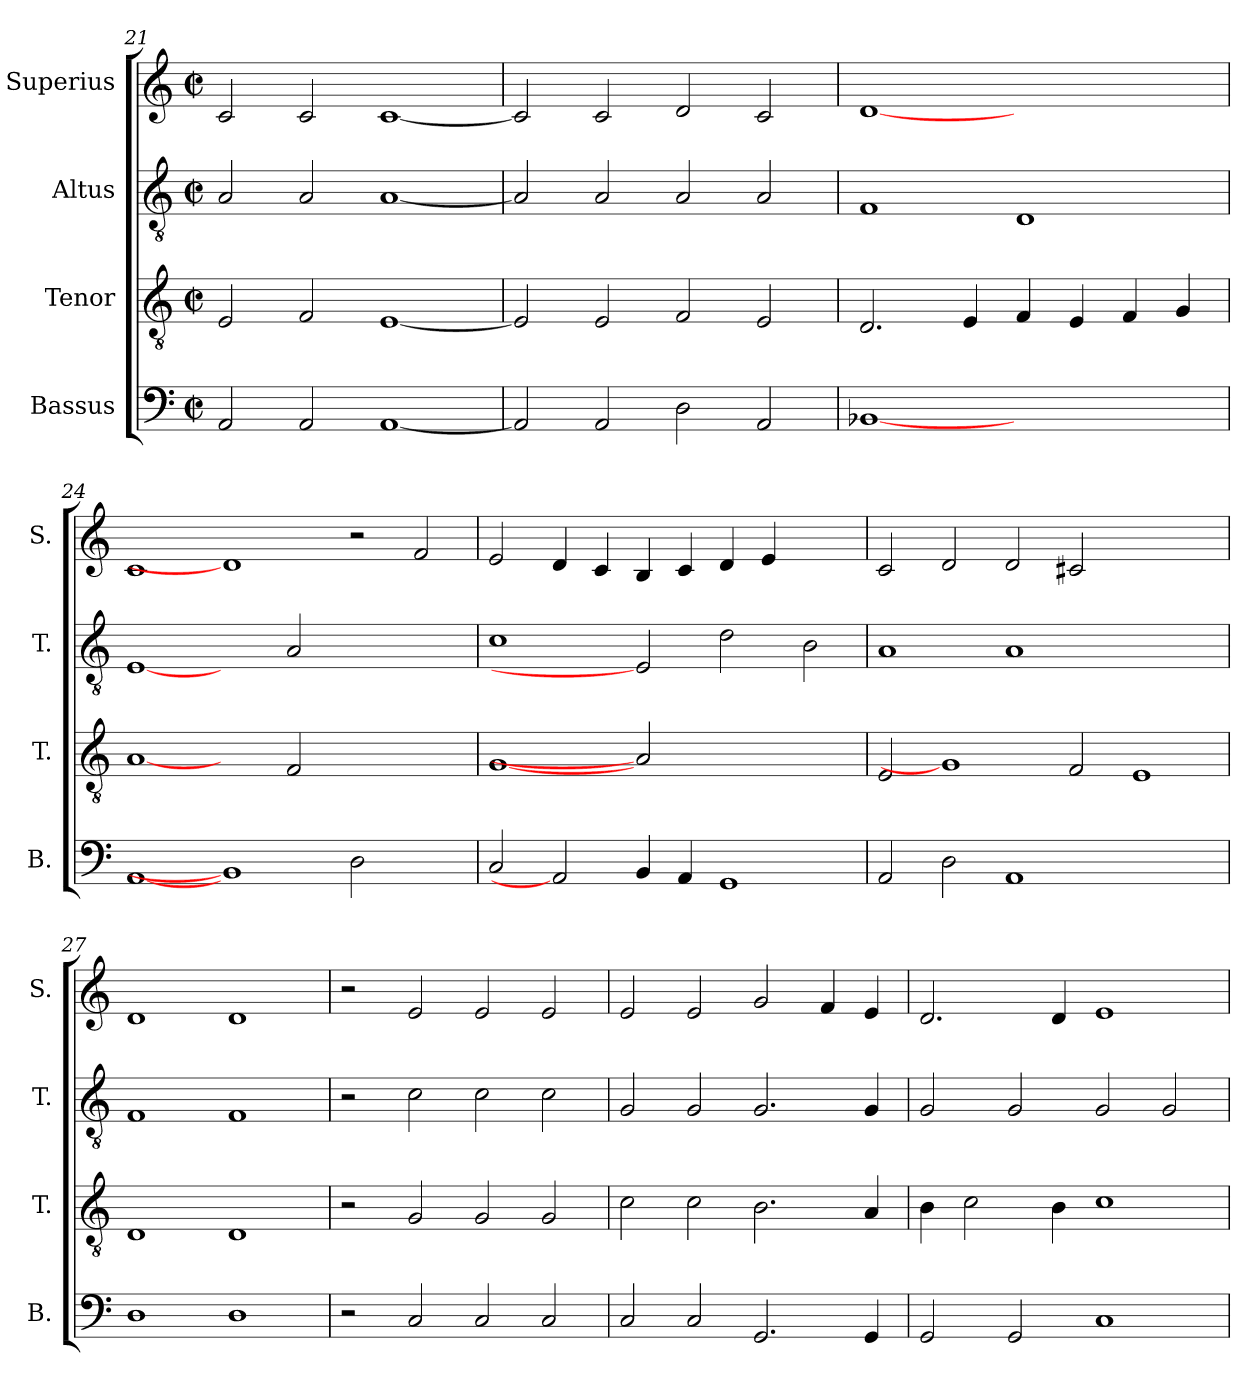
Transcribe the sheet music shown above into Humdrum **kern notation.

**kern	**kern	**kern	**kern
*part4	*part3	*part2	*part1
*staff4	*staff3	*staff2	*staff1
*I"Bassus	*I"Tenor	*I"Altus	*I"Superius
*I'B.	*I'T.	*I'T.	*I'S.
*clefF4	*clefGv2	*clefGv2	*clefG2
*	*ITrd7c12	*ITrd7c12	*
*k[]	*k[]	*k[]	*k[]
*C:	*C:	*C:	*C:
*M2/2	*M2/2	*M2/2	*M2/2
*met(c|)	*met(c|)	*met(c|)	*met(c|)
=21	=21	=21	=21
2AAi/	2EEi/	2AAi/	2ci/
2AAi/	2FFi/	2AAi/	2ci/
[<1AAi	[<1EEi	[<1AAi	[<1ci
=22	=22	=22	=22
2AAi/]	2EEi/]	2AAi/]	2ci/]
2AAi/	2EEi/	2AAi/	2ci/
2Di\	2FFi/	2AAi/	2di/
2AAi/	2EEi/	2AAi/	2ci/
=23	=23	=23	=23
[1BB-Xi	2.DDi/	1FFi	[1di
.	4EEi/	.	.
1ryy	4FFi/	1DDi	1ryy
.	4EEi/	.	.
.	4FFi/	.	.
.	4GGi/	.	.
=24	=24	=24	=24
[1AAi	[1AAi	[1EEi	1ci
1BB-i]	2ryy	2ryy	1di]
.	2FFi/	2AAi/	.
2Di\	1ryy	1ryy	2r
2ryy	.	.	2fi/
!!LO:LB:g=z
=25	=25	=25	=25
2Ci/	[1GGi	1Ci	2ei/
2AAi]	.	.	4di/
.	.	.	4ci/
4BBi/	2AAi]	2EEi]	4Bi/
4AAi/	.	.	4ci/
1GGi	1ryy	2Di\	4di/
.	.	.	4ei/
.	.	2BBi\	2ryy
=26	=26	=26	=26
2AAi/	2EEi/	1AAi	2ci/
2Di\	1GGi]	.	2di/
1AAi	.	1AAi	2di/
.	2FFi/	.	2c#Xi/
1ryy	1EEi	1ryy	1ryy
=27	=27	=27	=27
1Di	1DDi	1FFi	1di
1Di	1DDi	1FFi	1di
=28	=28	=28	=28
2r	2r	2r	2r
2Ci/	2GGi/	2Ci\	2ei/
2Ci/	2GGi/	2Ci\	2ei/
2Ci/	2GGi/	2Ci\	2ei/
=29	=29	=29	=29
2Ci/	2Ci\	2GGi/	2ei/
2Ci/	2Ci\	2GGi/	2ei/
2.GGi/	2.BBi\	2.GGi/	2gi/
.	.	.	4fi/
4GGi/	4AAi/	4GGi/	4ei/
!!LO:PB:g=z
=30	=30	=30	=30
2GGi/	4BBi\	2GGi/	2.di/
.	2Ci\	.	.
2GGi/	.	2GGi/	.
.	4BBi\	.	4di/
1Ci	1Ci	2GGi/	1ei
.	.	2GGi/	.
=	=	=	=
*-	*-	*-	*-
